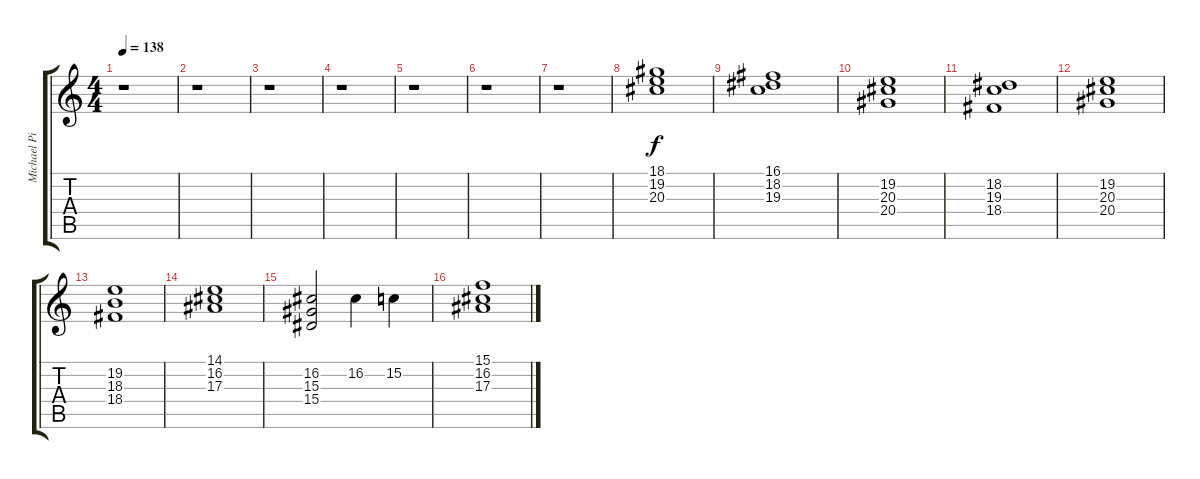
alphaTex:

\track ("Michael Pinnella 2" "Michael Pi") {instrument churchorgan}
\staff {score tabs}
\tuning (D4 A3 F3 C3 G2 D2) {hide}
\ts (4 4)
\tempo 138
\clef g2
\ks c
r.1{dy f} |
r.1 |
r.1 |
r.1 |
r.1 |
r.1 |
r.1 |
(18.1 19.2 20.3).1 |
(16.1 18.2 19.3).1 |
(19.2 20.3 20.4).1 |
(18.2 19.3 18.4).1 |
(19.2 20.3 20.4).1 |
(19.2 18.3 18.4).1 |
(14.1 16.2 17.3).1 |
(16.2 15.3 15.4).2 16.2.4 15.2.4 |
(15.1 16.2 17.3).1
